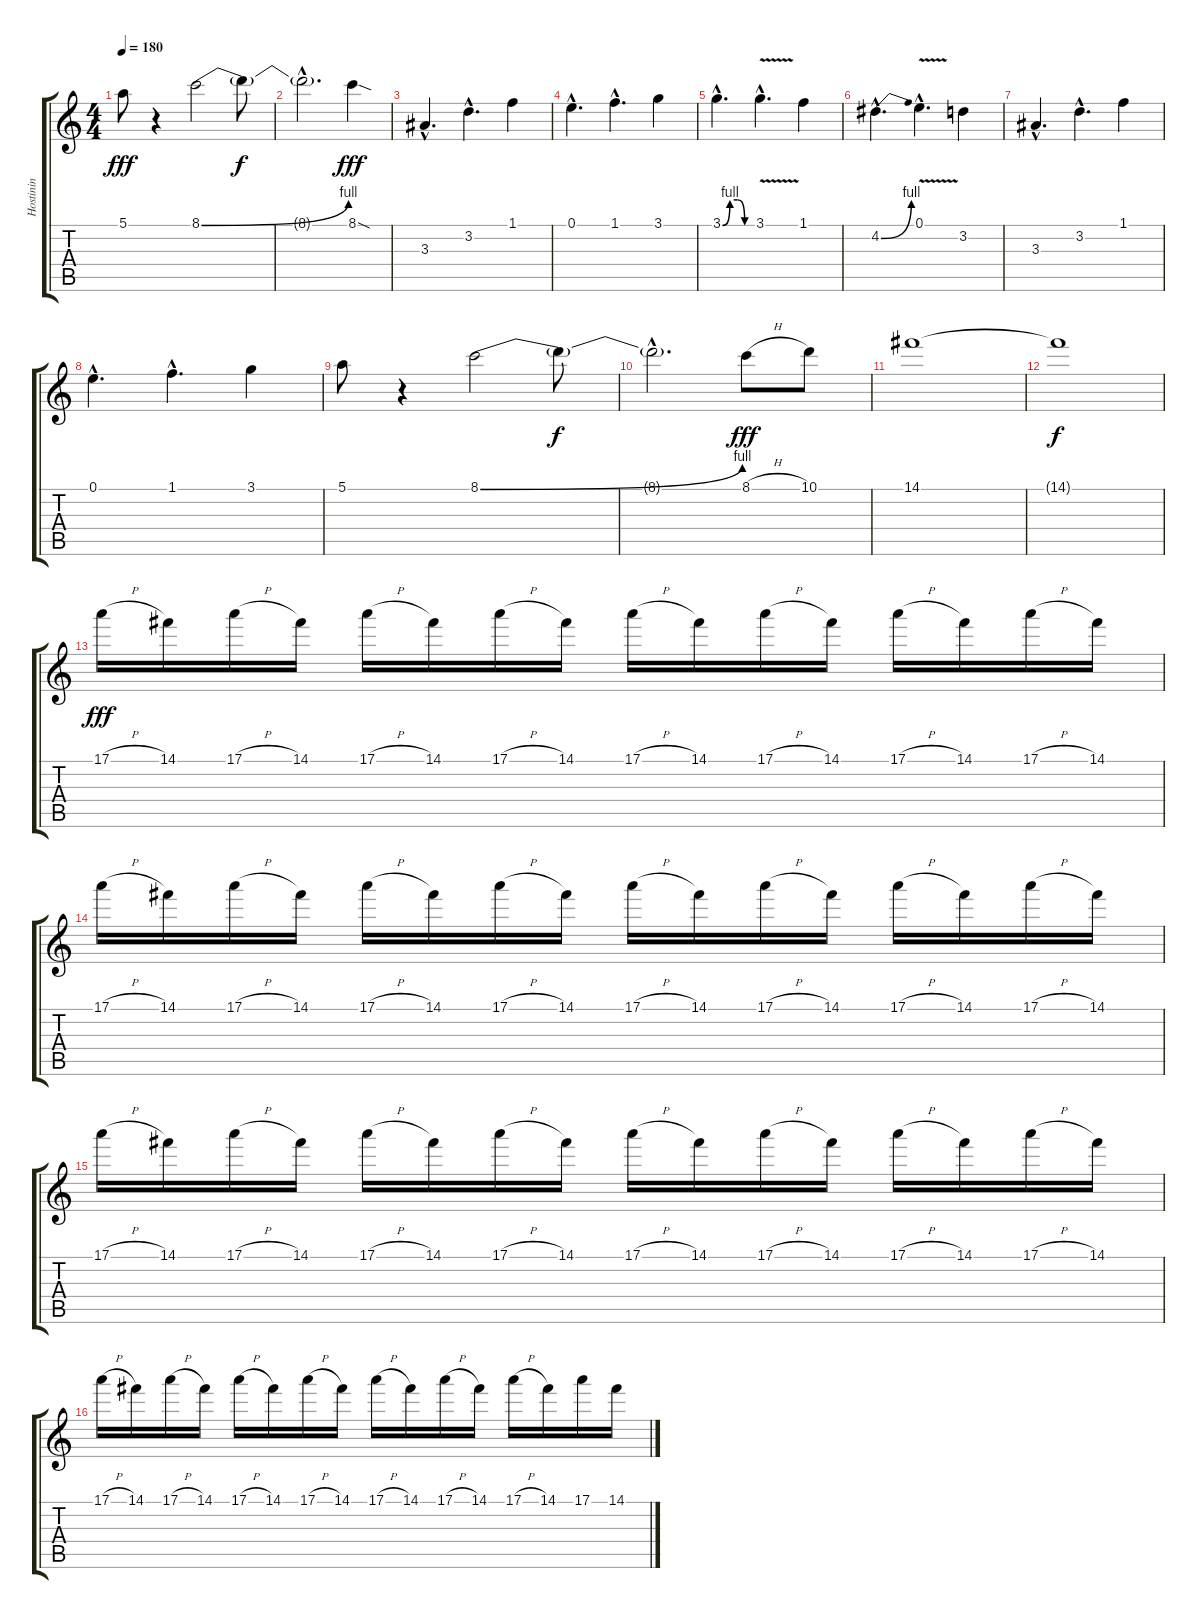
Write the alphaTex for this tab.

\track ("Hostinin" "Hostinin") {instrument distortionguitar}
\staff {score tabs}
\tuning (E4 B3 G3 D3 A2 E2) {hide}
\ts (4 4)
\tempo 180
\clef g2
\ks c
5.1.8{dy fff} r.4 8.1{be (bend 0 0 60 4)}.2 8.1{t}.8{dy f} |
8.1{hac t}.2{d} 8.1{sod}.4{dy fff} |
3.3{hac}.4{d} 3.2{hac}.4{d} 1.1.4 |
0.1{hac}.4{d} 1.1{hac}.4{d} 3.1.4 |
3.1{be (custom 0 0 15 4 30 4 45 0 60 0) hac}.4{d} 3.1{v hac}.4{d} 1.1.4 |
4.2{be (bend 0 0 60 4) hac}.4{d} 0.1{v hac}.4{d} 3.2.4 |
3.3{hac}.4{d} 3.2{hac}.4{d} 1.1.4 |
0.1{hac}.4{d} 1.1{hac}.4{d} 3.1.4 |
5.1.8 r.4 8.1{be (bend 0 0 60 4)}.2 8.1{t}.8{dy f} |
8.1{hac t}.2{d} 8.1{h}.8{dy fff} 10.1.8 |
14.1.1 |
14.1{t}.1{dy f} |
17.1{h}.16{dy fff} 14.1.16 17.1{h}.16 14.1.16 17.1{h}.16 14.1.16 17.1{h}.16 14.1.16 17.1{h}.16 14.1.16 17.1{h}.16 14.1.16 17.1{h}.16 14.1.16 17.1{h}.16 14.1.16 |
17.1{h}.16 14.1.16 17.1{h}.16 14.1.16 17.1{h}.16 14.1.16 17.1{h}.16 14.1.16 17.1{h}.16 14.1.16 17.1{h}.16 14.1.16 17.1{h}.16 14.1.16 17.1{h}.16 14.1.16 |
17.1{h}.16 14.1.16 17.1{h}.16 14.1.16 17.1{h}.16 14.1.16 17.1{h}.16 14.1.16 17.1{h}.16 14.1.16 17.1{h}.16 14.1.16 17.1{h}.16 14.1.16 17.1{h}.16 14.1.16 |
17.1{h}.16 14.1.16 17.1{h}.16 14.1.16 17.1{h}.16 14.1.16 17.1{h}.16 14.1.16 17.1{h}.16 14.1.16 17.1{h}.16 14.1.16 17.1{h}.16 14.1.16 17.1.16 14.1.16
